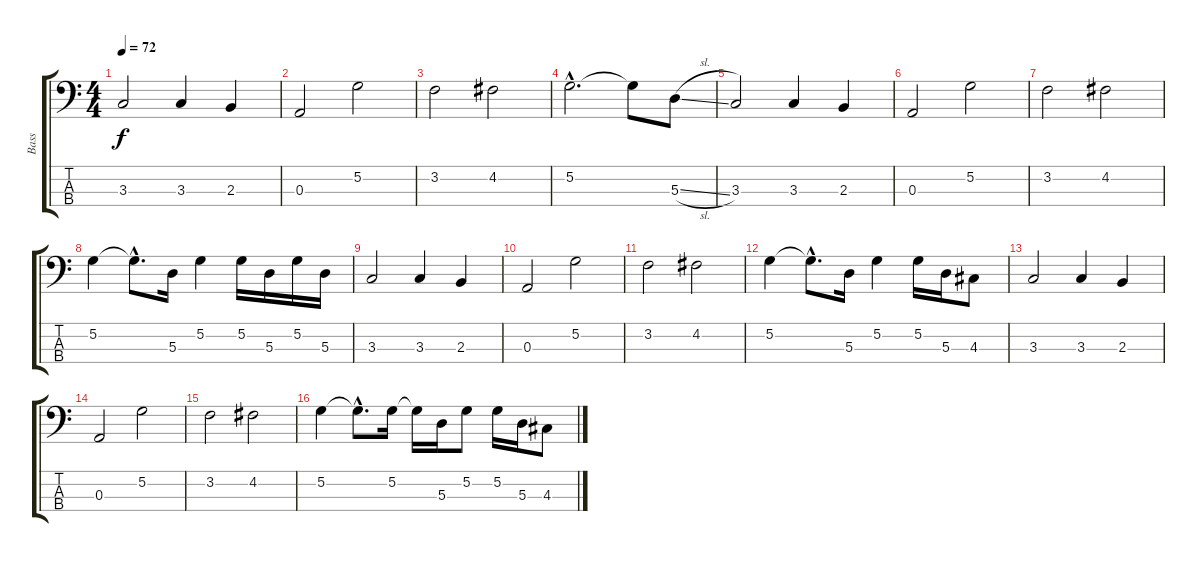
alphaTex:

\track ("Bass" "Bass") {instrument electricbassfinger}
\staff {score tabs}
\tuning (G2 D2 A1 E1) {hide}
\ts (4 4)
\tempo 72
\clef f4
\ks c
3.3.2{dy f} 3.3.4 2.3.4 |
0.3.2 5.2.2 |
3.2.2 4.2.2 |
5.2{hac}.2{d} 5.2{t}.8 5.3{sl}.8 |
3.3.2 3.3.4 2.3.4 |
0.3.2 5.2.2 |
3.2.2 4.2.2 |
5.2.4 5.2{hac t}.8{d} 5.3.16 5.2.4 5.2.16 5.3.16 5.2.16 5.3.16 |
3.3.2 3.3.4 2.3.4 |
0.3.2 5.2.2 |
3.2.2 4.2.2 |
5.2.4 5.2{hac t}.8{d} 5.3.16 5.2.4 5.2.16 5.3.16 4.3.8 |
3.3.2 3.3.4 2.3.4 |
0.3.2 5.2.2 |
3.2.2 4.2.2 |
5.2.4 5.2{hac t}.8{d} 5.2.16 5.2{t}.16 5.3.16 5.2.8 5.2.16 5.3.16 4.3.8
